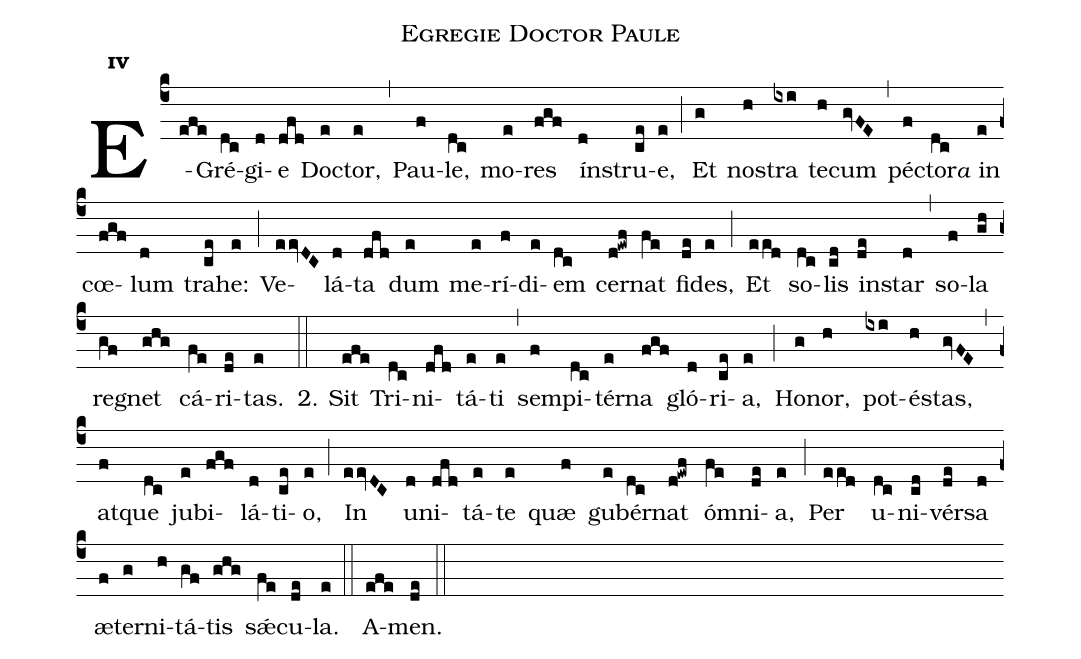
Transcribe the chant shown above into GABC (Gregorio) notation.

name:Egregie Doctor Paule;
office-part:hy;
mode:4;
%%
initial-style: 1;
name: Egregie Doctor Paule;
mode:4;
office-part: Hymnus;
annotation: Hymn.;
annotation: iv;
nabc-lines:1;
%%
(c4) E(efe)Gré(dc)gi(d)e(dfd) Doc(e)tor,(e) (,)
Pau(f)le,(dc) mo(e)res(fgf) ín(d)stru(ce)e,(e) (;)
Et(g) nos(h)tra(ixi) te(h)cum(gvFE) (,)
péc(f)to(dc)r<e>a</e> in(e) cœ(fgf)lum(d) tra(ce)he:(e) (;)
Ve(eevDC)lá(d)ta(dfd) dum(e) me(e)rí(f)di(e)em(dc) cer(d!ewf)nat(fe) fi(de)des,(e) (;)
Et(eed) so(dc)lis(cd) in(de)star(d) (,)
so(f)la(gh) re(gf)gnet(ghg) cá(fe)ri(de)tas.(e) (::)

2. Sit(efe) Tri(dc)ni(dfd)tá(e)ti(e) (,)
sem(f)pi(dc)tér(e)na(fgf) gló(d)ri(ce)a,(e) (;)
Ho(g)nor,(h) pot(ixi)és(h)tas,(gvFE) (,)
at(f)que(dc) ju(e)bi(fgf)lá(d)ti(ce)o,(e) (;)
In(eevDC) u(d)ni(dfd)tá(e)te(e) quæ(f) gu(e)bér(dc)nat(d!ewf) óm(fe)ni(de)a,(e) (;)
Per(eed) u(dc)ni(cd)vér(de)sa(d) æ(f)ter(g)ni(h)tá(gf)tis(ghg) sǽ(fe)cu(de)la.(e) (::)
A(efe)men.(de) (::)
